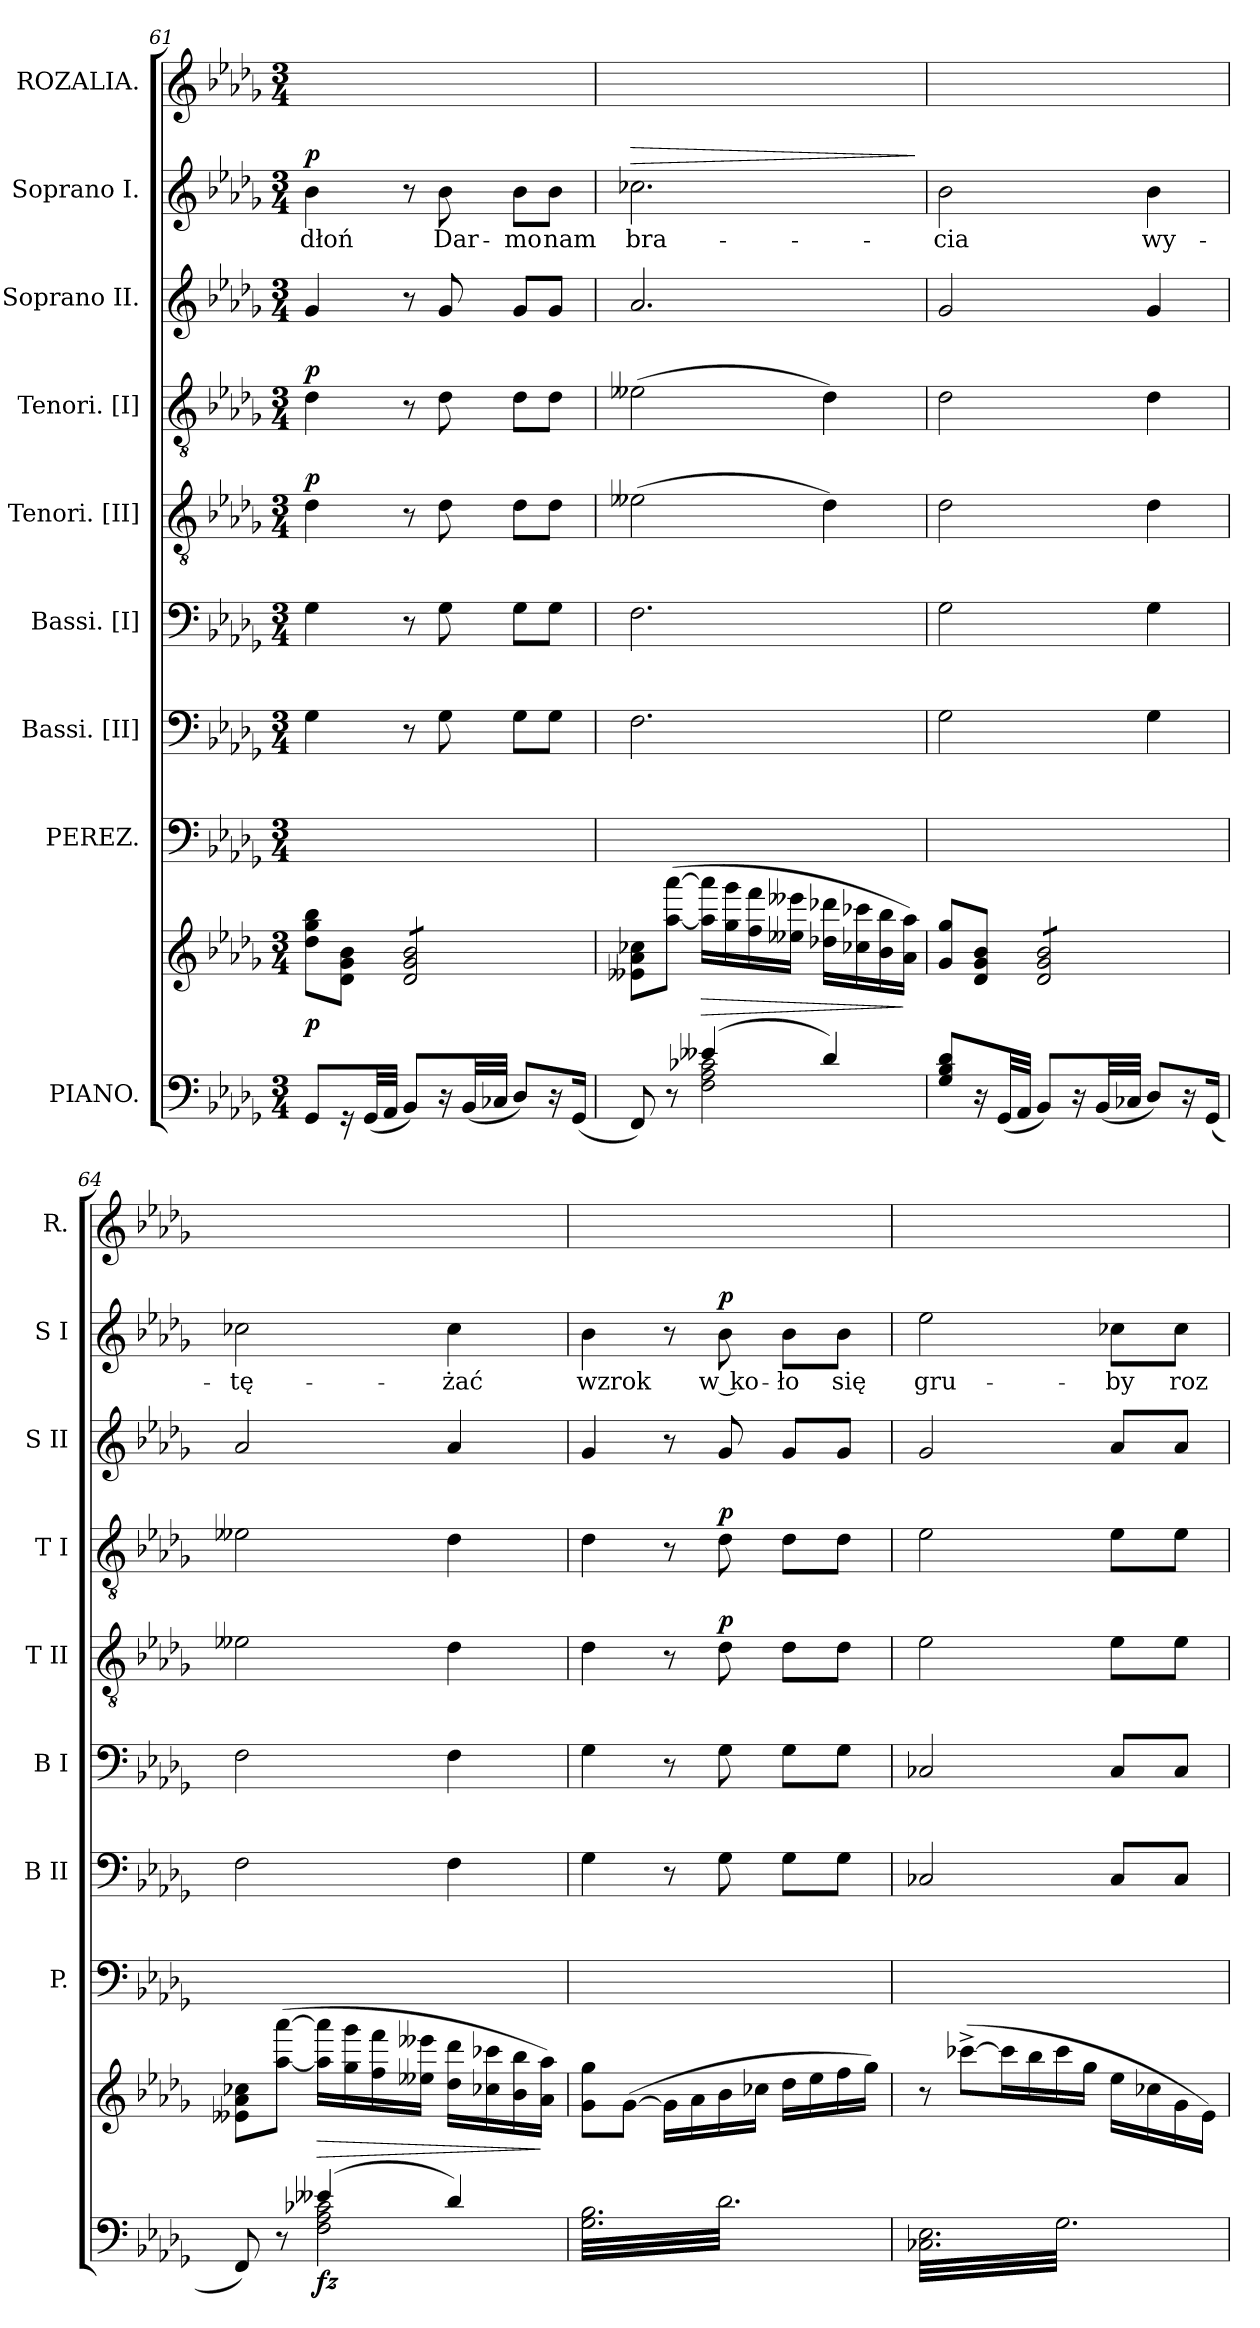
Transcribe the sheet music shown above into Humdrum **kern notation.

**kern	**kern	**dynam	**kern	**kern	**kern	**kern	**dynam	**kern	**dynam	**kern	**kern	**text	**dynam	**kern
*part9	*part9	*part9	*part8	*part7	*part6	*part5	*part5	*part4	*part4	*part3	*part2	*part2	*part2	*part1
*staff10	*staff9	*staff9/10	*staff8	*staff7	*staff6	*staff5	*staff5	*staff4	*staff4	*staff3	*staff2	*staff2	*staff2	*staff1
*I"PIANO.	*	*	*I"PEREZ.	*I"Bassi. [II]	*I"Bassi. [I]	*I"Tenori. [II]	*	*I"Tenori. [I]	*	*I"Soprano II.	*I"Soprano I.	*	*	*I"ROZALIA.
*	*	*	*I'P.	*I'B II	*I'B I	*I'T II	*	*I'T I	*	*I'S II	*I'S I	*	*	*I'R.
*clefF4	*clefG2	*	*clefF4	*clefF4	*clefF4	*clefGv2	*	*clefGv2	*	*clefG2	*clefG2	*	*	*clefG2
*k[b-e-a-d-g-]	*k[b-e-a-d-g-]	*	*k[b-e-a-d-g-]	*k[b-e-a-d-g-]	*k[b-e-a-d-g-]	*k[b-e-a-d-g-]	*	*k[b-e-a-d-g-]	*	*k[b-e-a-d-g-]	*k[b-e-a-d-g-]	*	*	*k[b-e-a-d-g-]
*b-:	*b-:	*	*b-:	*b-:	*b-:	*b-:	*	*b-:	*	*b-:	*b-:	*	*	*b-:
*M3/4	*M3/4	*	*M3/4	*M3/4	*M3/4	*M3/4	*	*M3/4	*	*M3/4	*M3/4	*	*	*M3/4
=61	=61	=61	=61	=61	=61	=61	=61	=61	=61	=61	=61	=61	=61	=61
!	!	!	!	!	!	!	!LO:DY:a	!	!LO:DY:a	!	!	!	!LO:DY:a	!
8GG-/L	8dd-\ 8gg-\ 8bb-\L	p	2.ryy	4G-\	4G-\	4d-\	p	4d-\	p	4g-/	4b-\	dłoń	p	2.ryy
16r	8d-\ 8g-\ 8b-\J	.	.	.	.	.	.	.	.	.	.	.	.	.
(<32GG-/LL	.	.	.	.	.	.	.	.	.	.	.	.	.	.
32AA-/JJJ	.	.	.	.	.	.	.	.	.	.	.	.	.	.
*	*tremolo	*	*	*	*	*	*	*	*	*	*	*	*	*
8BB-/L)	8d-/ 8g-/ 8b-/L	.	.	8r	8r	8r	.	8r	.	8r	8r	.	.	.
16r	8d-/ 8g-/ 8b-/	.	.	8G-\	8G-\	8d-\	.	8d-\	.	8g-/	8b-\	Dar-	.	.
(<32BB-/LL	.	.	.	.	.	.	.	.	.	.	.	.	.	.
32C-X/JJJ	.	.	.	.	.	.	.	.	.	.	.	.	.	.
8D-/L)	8d-/ 8g-/ 8b-/	.	.	8G-\L	8G-\L	8d-\L	.	8d-\L	.	8g-/L	8b-\L	-mo	.	.
16r	8d-/ 8g-/ 8b-/J	.	.	8G-\J	8G-\J	8d-\J	.	8d-\J	.	8g-/J	8b-\J	nam	.	.
*	*Xtremolo	*	*	*	*	*	*	*	*	*	*	*	*	*
(<16GG-/Jk	.	.	.	.	.	.	.	.	.	.	.	.	.	.
=62	=62	=62	=62	=62	=62	=62	=62	=62	=62	=62	=62	=62	=62	=62
*^	*	*	*	*	*	*	*	*	*	*	*	*	*	*
!	!	!	!	!	!	!	!	!	!	!	!	!	!	!LO:HP:a	!
8FF/)	4ryy	8e--X\ 8a-\ 8cc-X\L	.	2.ryy	2.F\	2.F\	(2e--X\	.	(2e--X\	.	2.a-/	2.cc-X\	bra-	>	2.ryy
8r	.	(>[8aa-\ [8aaa-\J	.	.	.	.	.	.	.	.	.	.	.	.	.
!	!	!	!LO:HP:b	!	!	!	!	!	!	!	!	!	!	!	!
(>4e--X/	2F\ 2A-\ 2c-X\	16aa-]\ 16aaa-]\LL	>	.	.	.	.	.	.	.	.	.	.	.	.
.	.	16gg-\ 16ggg-\	.	.	.	.	.	.	.	.	.	.	.	.	.
.	.	16ff\ 16fff\	.	.	.	.	.	.	.	.	.	.	.	.	.
.	.	16ee--X\ 16eee--X\JJ	.	.	.	.	.	.	.	.	.	.	.	.	.
4d-/)	.	16dd-X\ 16ddd-X\LL	.	.	.	.	4d-\)	.	4d-\)	.	.	.	.	.	.
.	.	16cc-X\ 16ccc-X\	.	.	.	.	.	.	.	.	.	.	.	.	.
.	.	16b-\ 16bb-\	.	.	.	.	.	.	.	.	.	.	.	.	.
.	.	16a-\ 16aa-\JJ)	]	.	.	.	.	.	.	.	.	.	.	.	.
*v	*v	*	*	*	*	*	*	*	*	*	*	*	*	*	*
.	.	.	.	.	.	.	.	.	.	.	.	.	]	.
=63	=63	=63	=63	=63	=63	=63	=63	=63	=63	=63	=63	=63	=63	=63
8G-/ 8B-/ 8d-/L	8g-/ 8gg-/L	.	2.ryy	2G-\	2G-\	2d-\	.	2d-\	.	2g-/	2b-\	-cia	.	2.ryy
16r	8d-/ 8g-/ 8b-/J	.	.	.	.	.	.	.	.	.	.	.	.	.
(<32GG-/LL	.	.	.	.	.	.	.	.	.	.	.	.	.	.
32AA-/JJJ	.	.	.	.	.	.	.	.	.	.	.	.	.	.
*	*tremolo	*	*	*	*	*	*	*	*	*	*	*	*	*
8BB-/L)	8d-/ 8g-/ 8b-/L	.	.	.	.	.	.	.	.	.	.	.	.	.
16r	8d-/ 8g-/ 8b-/	.	.	.	.	.	.	.	.	.	.	.	.	.
(<32BB-/LL	.	.	.	.	.	.	.	.	.	.	.	.	.	.
32C-X/JJJ	.	.	.	.	.	.	.	.	.	.	.	.	.	.
8D-/L)	8d-/ 8g-/ 8b-/	.	.	4G-\	4G-\	4d-\	.	4d-\	.	4g-/	4b-\	wy-	.	.
16r	8d-/ 8g-/ 8b-/J	.	.	.	.	.	.	.	.	.	.	.	.	.
*	*Xtremolo	*	*	*	*	*	*	*	*	*	*	*	*	*
(<16GG-/Jk	.	.	.	.	.	.	.	.	.	.	.	.	.	.
=64	=64	=64	=64	=64	=64	=64	=64	=64	=64	=64	=64	=64	=64	=64
*^	*	*	*	*	*	*	*	*	*	*	*	*	*	*
8FF/)	4ryy	8e--X\ 8a-\ 8cc-X\L	.	2.ryy	2F\	2F\	2e--X\	.	2e--X\	.	2a-/	2cc-X\	-tę-	.	2.ryy
8r	.	(>[8aa-\ [8aaa-\J	.	.	.	.	.	.	.	.	.	.	.	.	.
!	!	!	!LO:HP:b	!	!	!	!	!	!	!	!	!	!	!	!
!	!	!	!LO:DY:n=1:b=2	!	!	!	!	!	!	!	!	!	!	!	!
(>4e--X/	2F\ 2A-\ 2c-X\	16aa-]\ 16aaa-]\LL	> fz	.	.	.	.	.	.	.	.	.	.	.	.
.	.	16gg-\ 16ggg-\	.	.	.	.	.	.	.	.	.	.	.	.	.
.	.	16ff\ 16fff\	.	.	.	.	.	.	.	.	.	.	.	.	.
.	.	16ee--X\ 16eee--X\JJ	.	.	.	.	.	.	.	.	.	.	.	.	.
4d-/)	.	16dd-\ 16ddd-\LL	.	.	4F\	4F\	4d-\	.	4d-\	.	4a-/	4cc-\	-żać	.	.
.	.	16cc-X\ 16ccc-X\	.	.	.	.	.	.	.	.	.	.	.	.	.
.	.	16b-\ 16bb-\	.	.	.	.	.	.	.	.	.	.	.	.	.
.	.	16a-\ 16aa-\JJ)	]	.	.	.	.	.	.	.	.	.	.	.	.
*v	*v	*	*	*	*	*	*	*	*	*	*	*	*	*	*
=65	=65	=65	=65	=65	=65	=65	=65	=65	=65	=65	=65	=65	=65	=65
*tremolo	*	*	*	*	*	*	*	*	*	*	*	*	*	*
32G-\ 32B-\LLL	8g-\ 8gg-\L	.	2.ryy	4G-\	4G-\	4d-\	.	4d-\	.	4g-/	4b-\	wzrok	.	2.ryy
32d-\	.	.	.	.	.	.	.	.	.	.	.	.	.	.
32G-\ 32B-\	.	.	.	.	.	.	.	.	.	.	.	.	.	.
32d-\	.	.	.	.	.	.	.	.	.	.	.	.	.	.
32G-\ 32B-\	(>[8g-\J	.	.	.	.	.	.	.	.	.	.	.	.	.
32d-\	.	.	.	.	.	.	.	.	.	.	.	.	.	.
32G-\ 32B-\	.	.	.	.	.	.	.	.	.	.	.	.	.	.
32d-\	.	.	.	.	.	.	.	.	.	.	.	.	.	.
32G-\ 32B-\	16g-\LL]	.	.	8r	8r	8r	.	8r	.	8r	8r	.	.	.
32d-\	.	.	.	.	.	.	.	.	.	.	.	.	.	.
32G-\ 32B-\	16a-\	.	.	.	.	.	.	.	.	.	.	.	.	.
32d-\	.	.	.	.	.	.	.	.	.	.	.	.	.	.
!	!	!	!	!	!	!	!LO:DY:a	!	!LO:DY:a	!	!	!	!LO:DY:a	!
32G-\ 32B-\	16b-\	.	.	8G-\	8G-\	8d-\	p	8d-\	p	8g-/	8b-\	w ko-	p	.
32d-\	.	.	.	.	.	.	.	.	.	.	.	.	.	.
32G-\ 32B-\	16cc-X\JJ	.	.	.	.	.	.	.	.	.	.	.	.	.
32d-\	.	.	.	.	.	.	.	.	.	.	.	.	.	.
32G-\ 32B-\	16dd-\LL	.	.	8G-\L	8G-\L	8d-\L	.	8d-\L	.	8g-/L	8b-\L	-ło	.	.
32d-\	.	.	.	.	.	.	.	.	.	.	.	.	.	.
32G-\ 32B-\	16ee-\	.	.	.	.	.	.	.	.	.	.	.	.	.
32d-\	.	.	.	.	.	.	.	.	.	.	.	.	.	.
32G-\ 32B-\	16ff\	.	.	8G-\J	8G-\J	8d-\J	.	8d-\J	.	8g-/J	8b-\J	się	.	.
32d-\	.	.	.	.	.	.	.	.	.	.	.	.	.	.
32G-\ 32B-\	16gg-\JJ)	.	.	.	.	.	.	.	.	.	.	.	.	.
32d-\JJJ	.	.	.	.	.	.	.	.	.	.	.	.	.	.
=66	=66	=66	=66	=66	=66	=66	=66	=66	=66	=66	=66	=66	=66	=66
32C-X\ 32E-\LLL	8r	.	2.ryy	2C-X/	2C-X/	2e-\	.	2e-\	.	2g-/	2ee-\	gru-	.	2.ryy
32G-\	.	.	.	.	.	.	.	.	.	.	.	.	.	.
32C-X\ 32E-\	.	.	.	.	.	.	.	.	.	.	.	.	.	.
32G-\	.	.	.	.	.	.	.	.	.	.	.	.	.	.
32C-X\ 32E-\	(>[8ccc-X^<\L	.	.	.	.	.	.	.	.	.	.	.	.	.
32G-\	.	.	.	.	.	.	.	.	.	.	.	.	.	.
32C-X\ 32E-\	.	.	.	.	.	.	.	.	.	.	.	.	.	.
32G-\	.	.	.	.	.	.	.	.	.	.	.	.	.	.
32C-X\ 32E-\	16ccc-\L]	.	.	.	.	.	.	.	.	.	.	.	.	.
32G-\	.	.	.	.	.	.	.	.	.	.	.	.	.	.
32C-X\ 32E-\	16bb-\	.	.	.	.	.	.	.	.	.	.	.	.	.
32G-\	.	.	.	.	.	.	.	.	.	.	.	.	.	.
32C-X\ 32E-\	16ccc-\	.	.	.	.	.	.	.	.	.	.	.	.	.
32G-\	.	.	.	.	.	.	.	.	.	.	.	.	.	.
32C-X\ 32E-\	16gg-\JJ	.	.	.	.	.	.	.	.	.	.	.	.	.
32G-\	.	.	.	.	.	.	.	.	.	.	.	.	.	.
32C-X\ 32E-\	16ee-\LL	.	.	8C-/L	8C-/L	8e-\L	.	8e-\L	.	8a-/L	8cc-X\L	-by	.	.
32G-\	.	.	.	.	.	.	.	.	.	.	.	.	.	.
32C-X\ 32E-\	16cc-X\	.	.	.	.	.	.	.	.	.	.	.	.	.
32G-\	.	.	.	.	.	.	.	.	.	.	.	.	.	.
32C-X\ 32E-\	16g-\	.	.	8C-/J	8C-/J	8e-\J	.	8e-\J	.	8a-/J	8cc-\J	roz-	.	.
32G-\	.	.	.	.	.	.	.	.	.	.	.	.	.	.
32C-X\ 32E-\	16e-\JJ)	.	.	.	.	.	.	.	.	.	.	.	.	.
32G-\JJJ	.	.	.	.	.	.	.	.	.	.	.	.	.	.
*Xtremolo	*	*	*	*	*	*	*	*	*	*	*	*	*	*
.	.	.	.	.	.	.	.	.	.	.	.	.	.	.
.	.	.	.	.	.	.	.	.	.	.	.	.	.	.
.	.	.	.	.	.	.	.	.	.	.	.	.	.	.
.	.	.	.	.	.	.	.	.	.	.	.	.	.	.
.	.	.	.	.	.	.	.	.	.	.	.	.	.	.
.	.	.	.	.	.	.	.	.	.	.	.	.	.	.
.	.	.	.	.	.	.	.	.	.	.	.	.	.	.
.	.	.	.	.	.	.	.	.	.	.	.	.	.	.
.	.	.	.	.	.	.	.	.	.	.	.	.	.	.
.	.	.	.	.	.	.	.	.	.	.	.	.	.	.
.	.	.	.	.	.	.	.	.	.	.	.	.	.	.
.	.	.	.	.	.	.	.	.	.	.	.	.	.	.
=	=	=	=	=	=	=	=	=	=	=	=	=	=	=
*-	*-	*-	*-	*-	*-	*-	*-	*-	*-	*-	*-	*-	*-	*-
